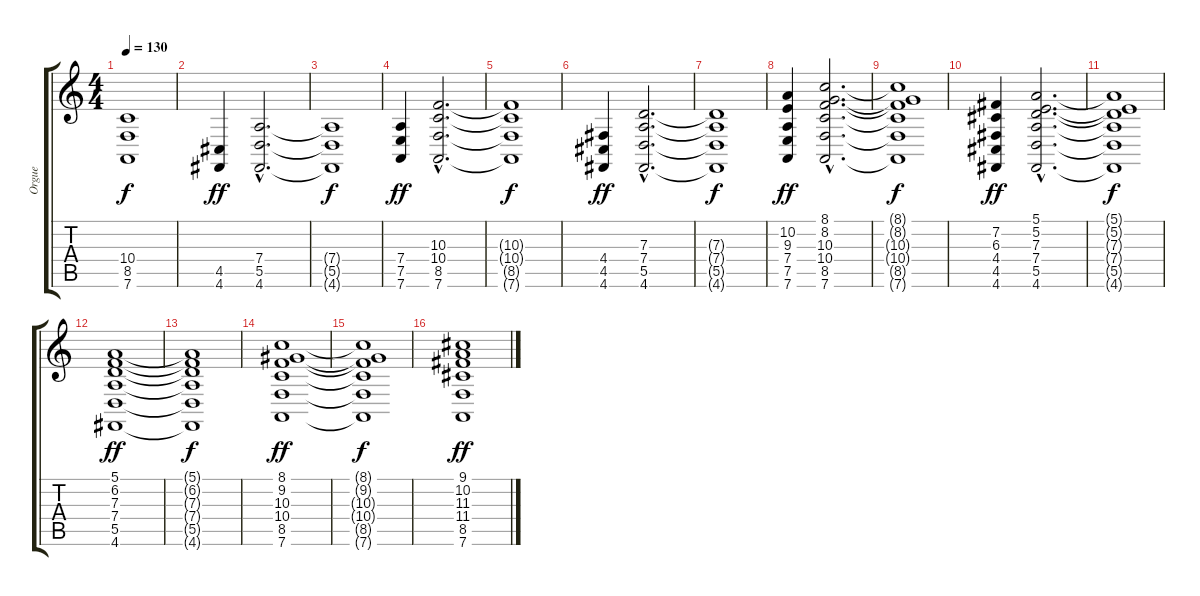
\track ("Orgue" "Orgue") {instrument churchorgan}
\staff {score tabs}
\tuning (E4 B3 G3 D3 A2 D2) {hide}
\ts (4 4)
\tempo 130
\clef g2
\ks c
(10.4{t} 8.5{t} 7.6{t}).1{dy f} |
(4.5 4.6).4{dy ff} (7.4{hac} 5.5{hac} 4.6{hac}).2{d} |
(7.4{t} 5.5{t} 4.6{t}).1{dy f} |
(7.4 7.5 7.6).4{dy ff} (10.3{hac} 10.4{hac} 8.5{hac} 7.6{hac}).2{d} |
(10.3{t} 10.4{t} 8.5{t} 7.6{t}).1{dy f} |
(4.4 4.5 4.6).4{dy ff} (7.3{hac} 7.4{hac} 5.5{hac} 4.6{hac}).2{d} |
(7.3{t} 7.4{t} 5.5{t} 4.6{t}).1{dy f} |
(10.2 9.3 7.4 7.5 7.6).4{dy ff} (8.1{hac} 8.2{hac} 10.3{hac} 10.4{hac} 8.5{hac} 7.6{hac}).2{d} |
(8.1{t} 8.2{t} 10.3{t} 10.4{t} 8.5{t} 7.6{t}).1{dy f} |
(7.2 6.3 4.4 4.5 4.6).4{dy ff} (5.1{hac} 5.2{hac} 7.3{hac} 7.4{hac} 5.5{hac} 4.6{hac}).2{d} |
(5.1{t} 5.2{t} 7.3{t} 7.4{t} 5.5{t} 4.6{t}).1{dy f} |
(5.1 6.2 7.3 7.4 5.5 4.6).1{dy ff} |
(5.1{t} 6.2{t} 7.3{t} 7.4{t} 5.5{t} 4.6{t}).1{dy f} |
(8.1 9.2 10.3 10.4 8.5 7.6).1{dy ff} |
(8.1{t} 9.2{t} 10.3{t} 10.4{t} 8.5{t} 7.6{t}).1{dy f} |
(9.1 10.2 11.3 11.4 8.5 7.6).1{dy ff}
